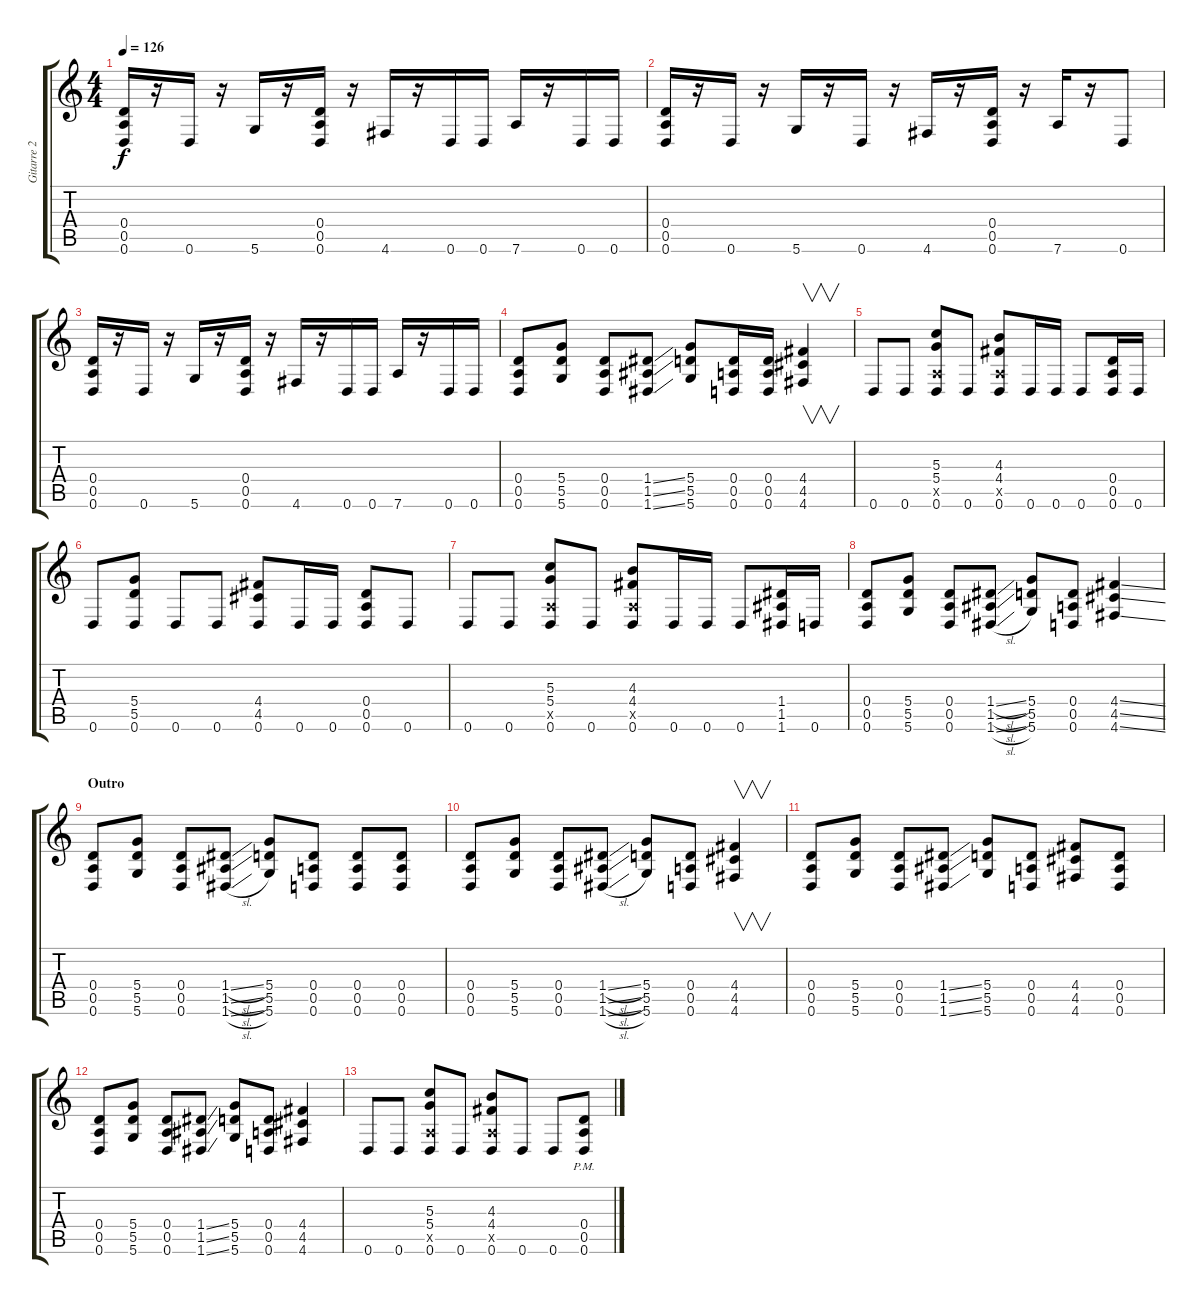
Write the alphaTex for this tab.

\track ("Gitarre 2" "Gitarre 2") {instrument overdrivenguitar}
\staff {score tabs}
\tuning (E4 B3 G3 D3 A2 D2) {hide}
\ts (4 4)
\tempo 126
\clef g2
\ks c
(0.4 0.5 0.6).16{dy f} r.16 0.6.16 r.16 5.6.16 r.16 (0.4 0.5 0.6).16 r.16 4.6.16 r.16 0.6.16 0.6.16 7.6.16 r.16 0.6.16 0.6.16 |
(0.4 0.5 0.6).16 r.16 0.6.16 r.16 5.6.16 r.16 0.6.16 r.16 4.6.16 r.16 (0.4 0.5 0.6).16 r.16 7.6.16 r.16 0.6.8 |
(0.4 0.5 0.6).16 r.16 0.6.16 r.16 5.6.16 r.16 (0.4 0.5 0.6).16 r.16 4.6.16 r.16 0.6.16 0.6.16 7.6.16 r.16 0.6.16 0.6.16 |
(0.4 0.5 0.6).8 (5.4 5.5 5.6).8 (0.4 0.5 0.6).8 (1.4{ss} 1.5{ss} 1.6{ss}).8 (5.4 5.5 5.6).8 (0.4 0.5 0.6).16 (0.4 0.5 0.6).16 (4.4 4.5 4.6).4{v} |
0.6.8 0.6.8 (5.3 5.4 0.5{x} 0.6).8 0.6.8 (4.3 4.4 0.5{x} 0.6).8 0.6.16 0.6.16 0.6.8 (0.4 0.5 0.6).16 0.6.16 |
0.6.8 (5.4 5.5 0.6).8 0.6.8 0.6.8 (4.4 4.5 0.6).8 0.6.16 0.6.16 (0.4 0.5 0.6).8 0.6.8 |
0.6.8 0.6.8 (5.3 5.4 0.5{x} 0.6).8 0.6.8 (4.3 4.4 0.5{x} 0.6).8 0.6.16 0.6.16 0.6.8 (1.4 1.5 1.6).16 0.6.16 |
(0.4 0.5 0.6).8 (5.4 5.5 5.6).8 (0.4 0.5 0.6).8 (1.4{sl} 1.5{sl} 1.6{sl}).8 (5.4 5.5 5.6).8 (0.4 0.5 0.6).8 (4.4{ss} 4.5{ss} 4.6{ss}).4 |
\section ("" "Outro")
(0.4 0.5 0.6).8 (5.4 5.5 5.6).8 (0.4 0.5 0.6).8 (1.4{sl} 1.5{sl} 1.6{sl}).8 (5.4 5.5 5.6).8 (0.4 0.5 0.6).8 (0.4 0.5 0.6).8 (0.4 0.5 0.6).8 |
(0.4 0.5 0.6).8 (5.4 5.5 5.6).8 (0.4 0.5 0.6).8 (1.4{sl} 1.5{sl} 1.6{sl}).8 (5.4 5.5 5.6).8 (0.4 0.5 0.6).8 (4.4 4.5 4.6).4{v} |
(0.4 0.5 0.6).8 (5.4 5.5 5.6).8 (0.4 0.5 0.6).8 (1.4{ss} 1.5{ss} 1.6{ss}).8 (5.4 5.5 5.6).8 (0.4 0.5 0.6).8 (4.4 4.5 4.6).8 (0.4 0.5 0.6).8 |
(0.4 0.5 0.6).8 (5.4 5.5 5.6).8 (0.4 0.5 0.6).8 (1.4{ss} 1.5{ss} 1.6{ss}).8 (5.4 5.5 5.6).8 (0.4 0.5 0.6).8 (4.4 4.5 4.6).4 |
0.6.8 0.6.8 (5.3 5.4 0.5{x} 0.6).8 0.6.8 (4.3 4.4 0.5{x} 0.6).8 0.6.8 0.6.8 (0.4{pm} 0.5{pm} 0.6{pm}).8
